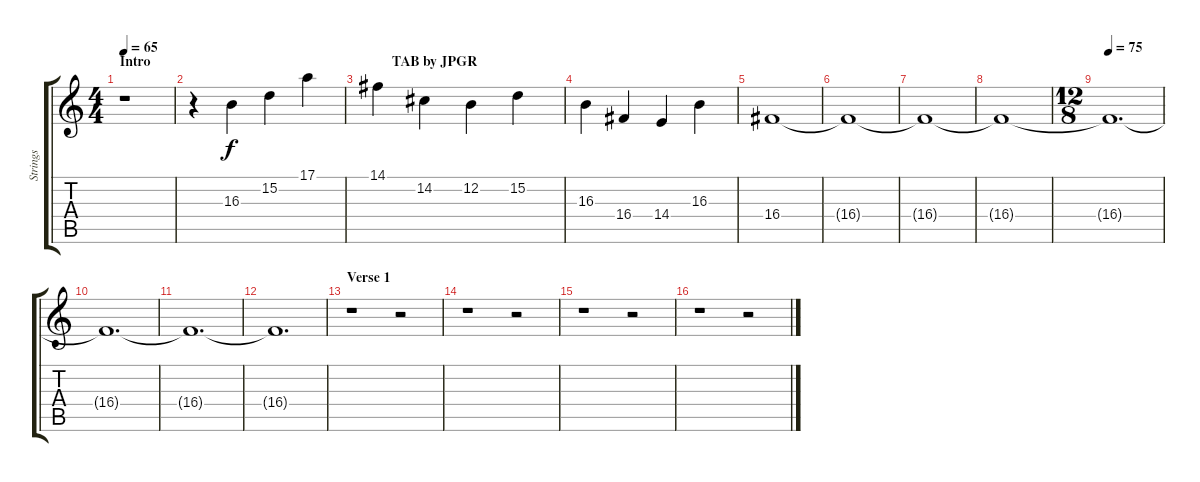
\track ("Strings" "Strings") {instrument tremolostrings}
\staff {score tabs}
\tuning (E4 B3 G3 D3 A2 E2) {hide}
\ts (4 4)
\section ("" "Intro                                                                     TAB by JPGR")
\tempo 65
\clef g2
\ks c
r.1{dy f instrument tremolostrings} |
r.4 16.3.4 15.2.4 17.1.4 |
14.1.4 14.2.4 12.2.4 15.2.4 |
16.3.4 16.4.4 14.4.4 16.3.4 |
16.4.1 |
16.4{t}.1 |
16.4{t}.1 |
16.4{t}.1 |
\ts (12 8)
\tempo 75
16.4{t}.1{d} |
16.4{t}.1{d} |
16.4{t}.1{d} |
16.4{t}.1{d} |
\section ("" "Verse 1")
r.1 r.2 |
r.1 r.2 |
r.1 r.2 |
r.1 r.2
